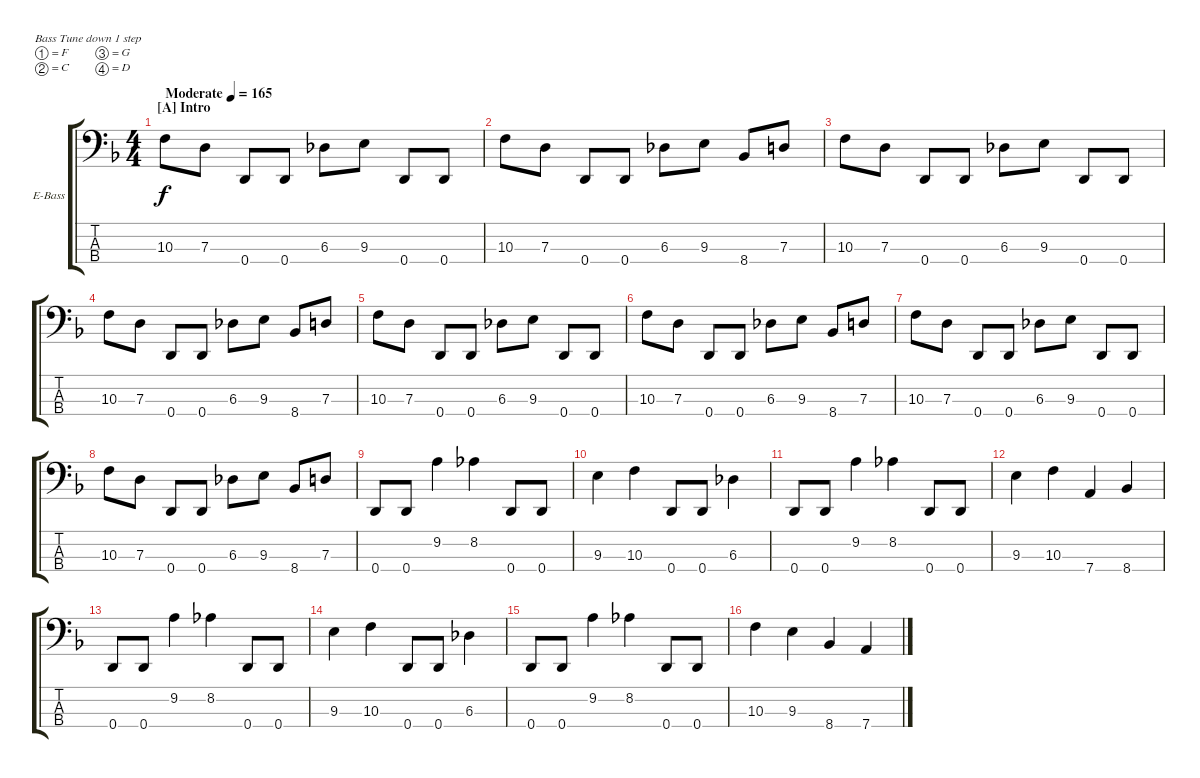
\bracketExtendMode groupsimilarinstruments
\firstSystemTrackNameOrientation horizontal
\otherSystemsTrackNameOrientation horizontal
\track ("Bass" "E-Bass") {instrument electricbasspick}
\staff {score tabs}
\tuning (F2 C2 G1 D1)
\ts (4 4)
\beaming (8 2 2 2 2)
\section ("A" "Intro")
\tempo (165 "Moderate")
\clef f4
\ks dminor
10.3.8{dy f instrument electricbasspick} 7.3.8 0.4.8 0.4.8 6.3.8 9.3.8 0.4.8 0.4.8 |
10.3.8 7.3.8 0.4.8 0.4.8 6.3.8 9.3.8 8.4.8 7.3.8 |
10.3.8 7.3.8 0.4.8 0.4.8 6.3.8 9.3.8 0.4.8 0.4.8 |
10.3.8 7.3.8 0.4.8 0.4.8 6.3.8 9.3.8 8.4.8 7.3.8 |
10.3.8 7.3.8 0.4.8 0.4.8 6.3.8 9.3.8 0.4.8 0.4.8 |
10.3.8 7.3.8 0.4.8 0.4.8 6.3.8 9.3.8 8.4.8 7.3.8 |
10.3.8 7.3.8 0.4.8 0.4.8 6.3.8 9.3.8 0.4.8 0.4.8 |
10.3.8 7.3.8 0.4.8 0.4.8 6.3.8 9.3.8 8.4.8 7.3.8 |
0.4.8 0.4.8 9.2.4 8.2.4 0.4.8 0.4.8 |
9.3.4 10.3.4 0.4.8 0.4.8 6.3.4 |
0.4.8 0.4.8 9.2.4 8.2.4 0.4.8 0.4.8 |
9.3.4 10.3.4 7.4.4 8.4.4 |
0.4.8 0.4.8 9.2.4 8.2.4 0.4.8 0.4.8 |
9.3.4 10.3.4 0.4.8 0.4.8 6.3.4 |
0.4.8 0.4.8 9.2.4 8.2.4 0.4.8 0.4.8 |
10.3.4 9.3.4 8.4.4 7.4.4
